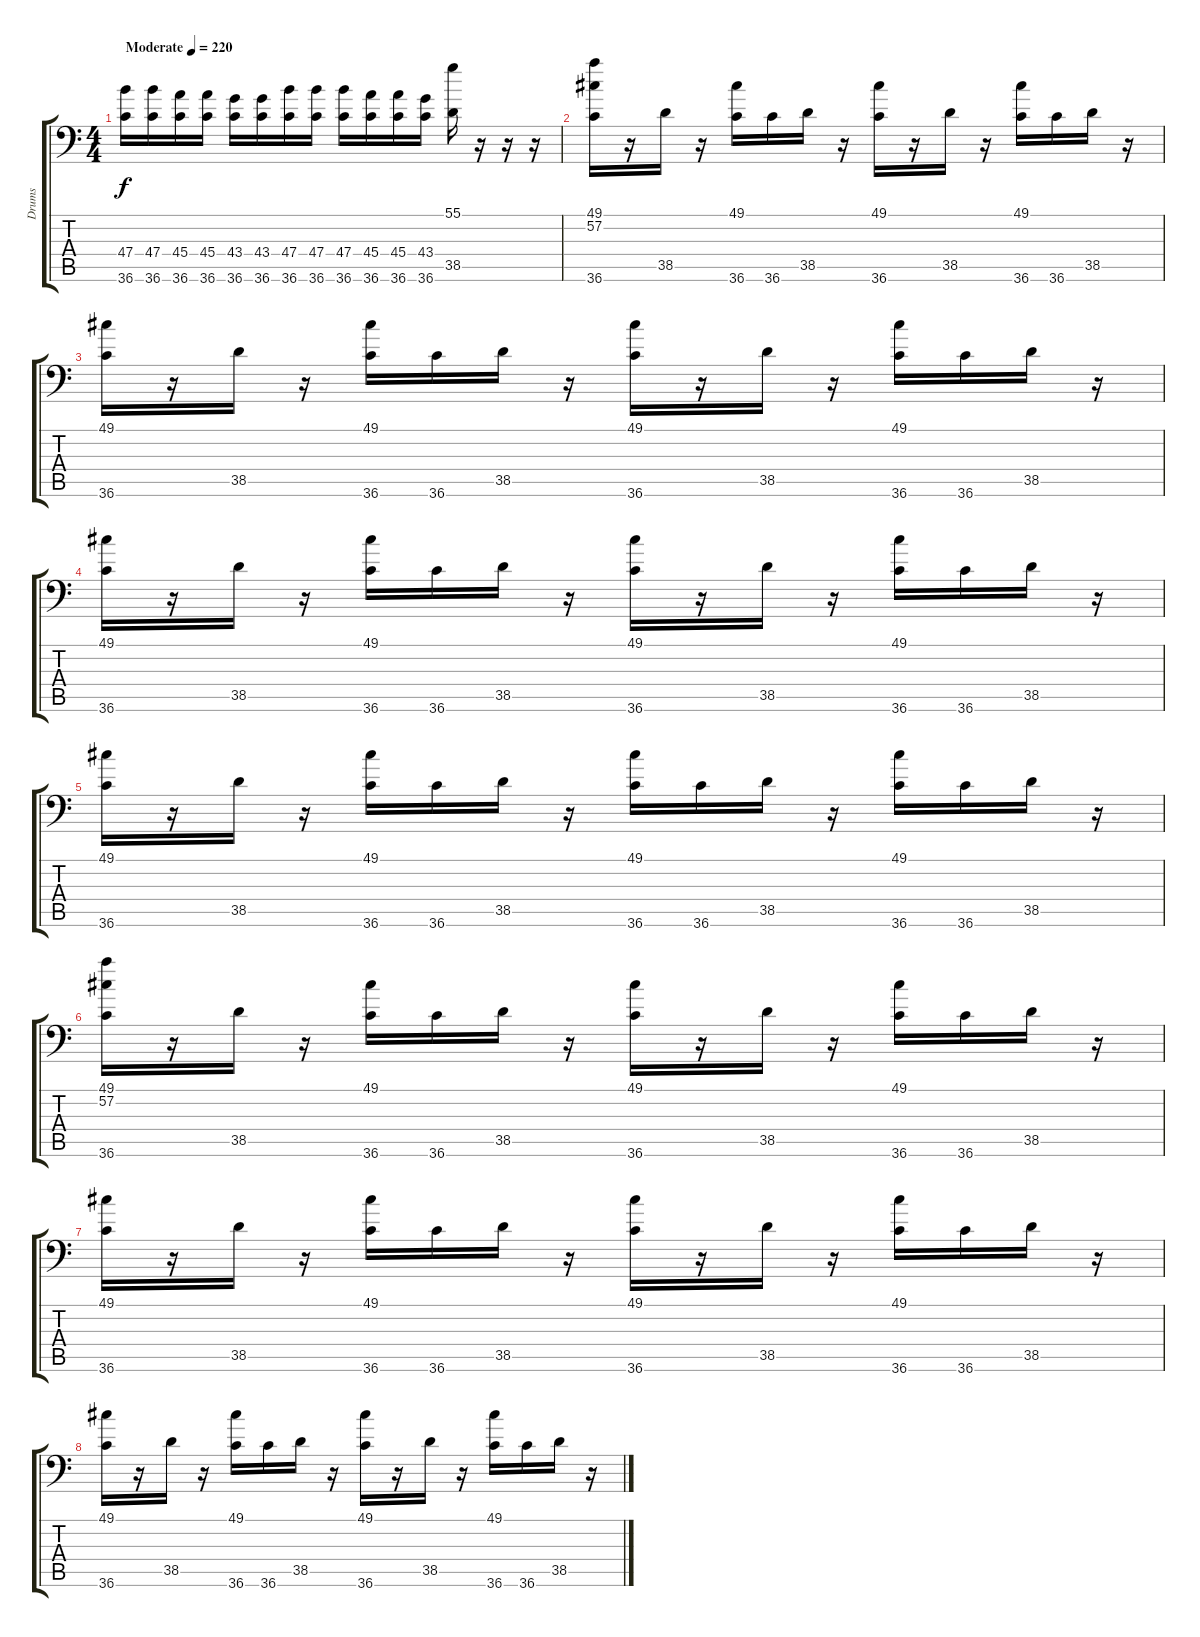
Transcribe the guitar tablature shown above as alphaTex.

\track ("Drums" "Drums") {instrument acousticgrandpiano}
\staff {score tabs}
\tuning (C-1 C-1 C-1 C-1 C-1 C-1) {hide}
\ts (4 4)
\tempo (220 "Moderate")
\clef f4
\ks c
(47.4 36.6).16{dy f instrument acousticgrandpiano} (47.4 36.6).16 (45.4 36.6).16 (45.4 36.6).16 (43.4 36.6).16 (43.4 36.6).16 (47.4 36.6).16 (47.4 36.6).16 (47.4 36.6).16 (45.4 36.6).16 (45.4 36.6).16 (43.4 36.6).16 (55.1 38.5).16 r.16 r.16 r.16 |
(49.1 57.2 36.6).16 r.16 38.5.16 r.16 (49.1 36.6).16 36.6.16 38.5.16 r.16 (49.1 36.6).16 r.16 38.5.16 r.16 (49.1 36.6).16 36.6.16 38.5.16 r.16 |
(49.1 36.6).16 r.16 38.5.16 r.16 (49.1 36.6).16 36.6.16 38.5.16 r.16 (49.1 36.6).16 r.16 38.5.16 r.16 (49.1 36.6).16 36.6.16 38.5.16 r.16 |
(49.1 36.6).16 r.16 38.5.16 r.16 (49.1 36.6).16 36.6.16 38.5.16 r.16 (49.1 36.6).16 r.16 38.5.16 r.16 (49.1 36.6).16 36.6.16 38.5.16 r.16 |
(49.1 36.6).16 r.16 38.5.16 r.16 (49.1 36.6).16 36.6.16 38.5.16 r.16 (49.1 36.6).16 36.6.16 38.5.16 r.16 (49.1 36.6).16 36.6.16 38.5.16 r.16 |
(49.1 57.2 36.6).16 r.16 38.5.16 r.16 (49.1 36.6).16 36.6.16 38.5.16 r.16 (49.1 36.6).16 r.16 38.5.16 r.16 (49.1 36.6).16 36.6.16 38.5.16 r.16 |
(49.1 36.6).16 r.16 38.5.16 r.16 (49.1 36.6).16 36.6.16 38.5.16 r.16 (49.1 36.6).16 r.16 38.5.16 r.16 (49.1 36.6).16 36.6.16 38.5.16 r.16 |
(49.1 36.6).16 r.16 38.5.16 r.16 (49.1 36.6).16 36.6.16 38.5.16 r.16 (49.1 36.6).16 r.16 38.5.16 r.16 (49.1 36.6).16 36.6.16 38.5.16 r.16
